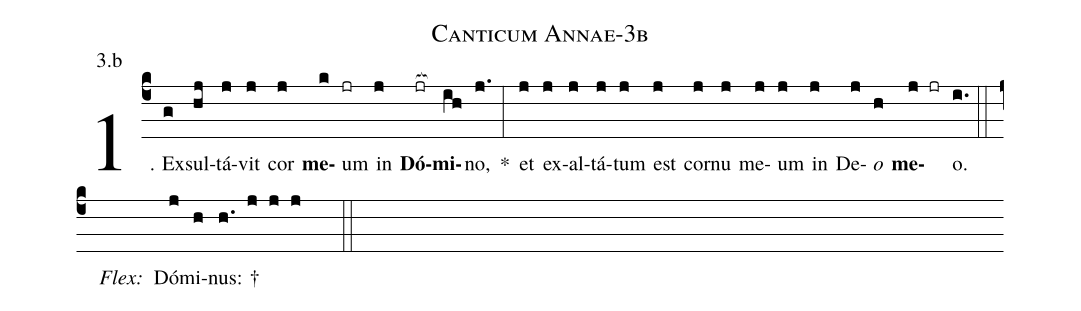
name: Canticum Annae-3b;
annotation: 3.b;
%%
(c4)1. Ex(g)sul(hj)tá(j)vit(j) cor(j) <b>me</b>(k)um(jr) in(j) <b>Dó</b>(jr[ocb:1{])<b>mi</b>(ih[ocb:0}])no,(j.) *(:) et(j) ex(j)al(j)tá(j)tum(j) est(j) cor(j)nu(j) me(j)um(j) in(j) De(j)<i>o</i>(h) <b>me</b>(j jr)o.(i.) (::)
<i>Flex:</i>()  Dó(j)mi(h)nus: †(h. j j j  ::)
